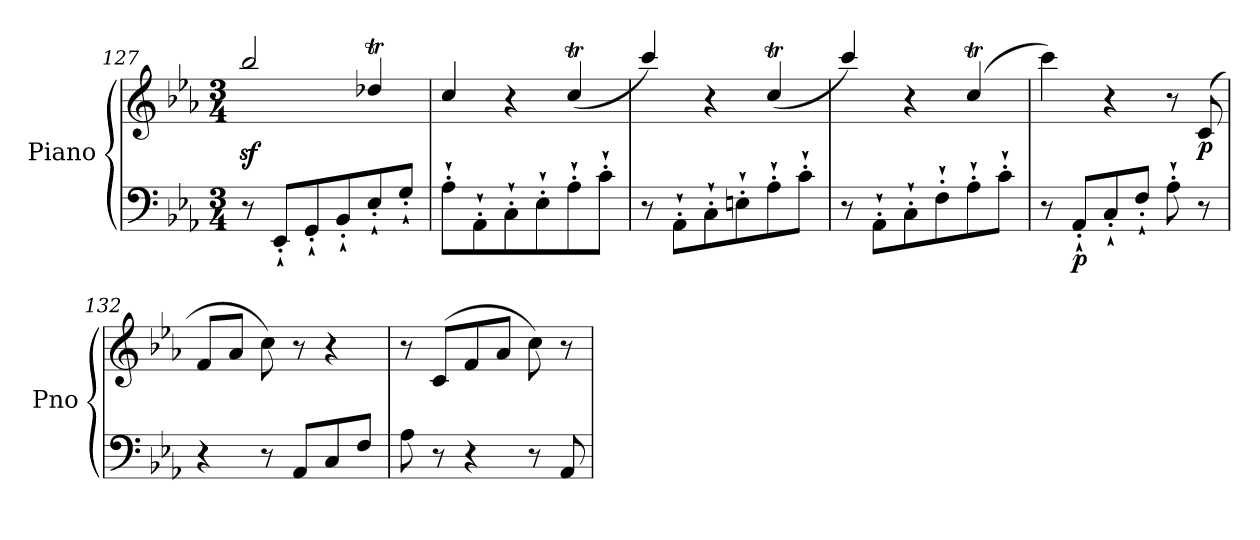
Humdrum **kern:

**kern	**kern	**dynam
*part1	*part1	*part1
*staff2	*staff1	*staff1/2
*I"Piano	*	*
*I'Pno	*	*
*clefF4	*clefG2	*
*k[b-e-a-]	*k[b-e-a-]	*
*E-:	*E-:	*
*M3/4	*M3/4	*
=127	=127	=127
8r	2bb-z</	.
8EE-'`/L	.	.
8GG'`/	.	.
8BB-'`/	.	.
8E-'`/	4dd-XT/	.
8G'`/J	.	.
=128	=128	=128
8A-'`\L	4cc/	.
8AA-'`\	.	.
8C'`\	4r	.
8E-'`\	.	.
8A-'`\	(>4ccT/	.
8c'`\J	.	.
!!LO:LB:g=z
=129	=129	=129
8r	4ccc/)	.
8AA-'`\L	.	.
8C'`\	4r	.
8En'`\	.	.
8A-'`\	(>4ccT/	.
8c'`\J	.	.
=130	=130	=130
8r	4ccc/)	.
8AA-'`\L	.	.
8C'`\	4r	.
8F'`\	.	.
8A-'`\	(>4ccT/	.
8c'`\J	.	.
=131	=131	=131
8r	4ccc\)	.
!	!	!LO:DY:b=2
8AA-'`/L	.	p
8C'`/	4r	.
8F'`/J	.	.
8A-'`\	8r	.
!	!	!LO:DY:b
8r	(<8c/	p
=132	=132	=132
4r	8f/L	.
.	8a-/J	.
8r	8cc\)	.
8AA-/L	8r	.
8C/	4r	.
8F/J	.	.
=133	=133	=133
8A-\	8r	.
8r	(>8c/L	.
4r	8f/	.
.	8a-/J	.
8r	8cc\)	.
8AA-/	8r	.
=	=	=
*-	*-	*-
